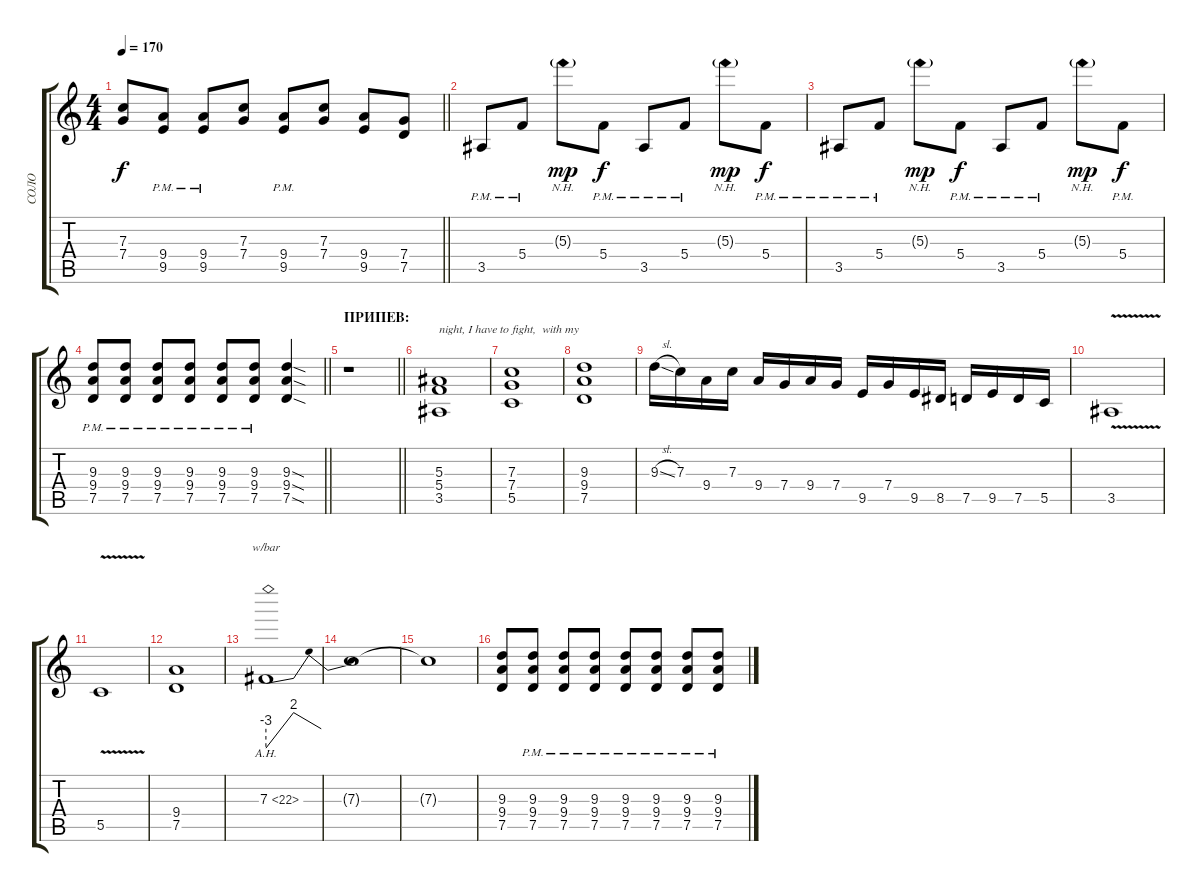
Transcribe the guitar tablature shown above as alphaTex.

\track ("СОЛО" "СОЛО") {instrument distortionguitar}
\staff {score tabs}
\tuning (D4 A3 F3 C3 G2 D2) {hide}
\ts (4 4)
\tempo 170
\clef g2
\barLineRight lightlight
\ks c
(7.3 7.4).8{dy f} (9.4{pm} 9.5{pm}).8 (9.4{pm} 9.5{pm}).8 (7.3 7.4).8 (9.4{pm} 9.5{pm}).8 (7.3 7.4).8 (9.4 9.5).8 (7.4 7.5).8 |
3.5{pm}.8 5.4{pm}.8 5.3{nh g}.8{dy mp} 5.4{pm}.8{dy f} 3.5{pm}.8 5.4{pm}.8 5.3{nh g}.8{dy mp} 5.4{pm}.8{dy f} |
3.5{pm}.8 5.4{pm}.8 5.3{nh g}.8{dy mp} 5.4{pm}.8{dy f} 3.5{pm}.8 5.4{pm}.8 5.3{nh g}.8{dy mp} 5.4{pm}.8{dy f} |
\barLineRight lightlight
(9.3{pm} 9.4{pm} 7.5{pm}).8 (9.3{pm} 9.4{pm} 7.5{pm}).8 (9.3{pm} 9.4{pm} 7.5{pm}).8 (9.3{pm} 9.4{pm} 7.5{pm}).8 (9.3{pm} 9.4{pm} 7.5{pm}).8 (9.3{pm} 9.4{pm} 7.5{pm}).8 (9.3{sod} 9.4{sod} 7.5{sod}).4 |
\section ("" "ПРИПЕВ:")
\barLineRight lightlight
r.1 |
(5.3 5.4 3.5).1{txt "night, I have to"} |
(7.3 7.4 5.5).1{txt "fight,  with my"} |
(9.3 9.4 7.5).1 |
9.3{sl}.16 7.3.16 9.4.16 7.3.16 9.4.16 7.4.16 9.4.16 7.4.16 9.5.16 7.4.16 9.5.16 8.5.16 7.5.16 9.5.16 7.5.16 5.5.16 |
3.5{v}.1 |
5.5{v}.1 |
(9.4 7.5).1 |
7.3{ah 15}.1{tbe (dip default 0 -12 45 8 60 0)} |
7.3{t}.1 |
7.3{t}.1 |
(9.3 9.4 7.5).8 (9.3{pm} 9.4{pm} 7.5{pm}).8 (9.3{pm} 9.4{pm} 7.5{pm}).8 (9.3{pm} 9.4{pm} 7.5{pm}).8 (9.3{pm} 9.4{pm} 7.5{pm}).8 (9.3{pm} 9.4{pm} 7.5{pm}).8 (9.3{pm} 9.4{pm} 7.5{pm}).8 (9.3{pm} 9.4{pm} 7.5{pm}).8
